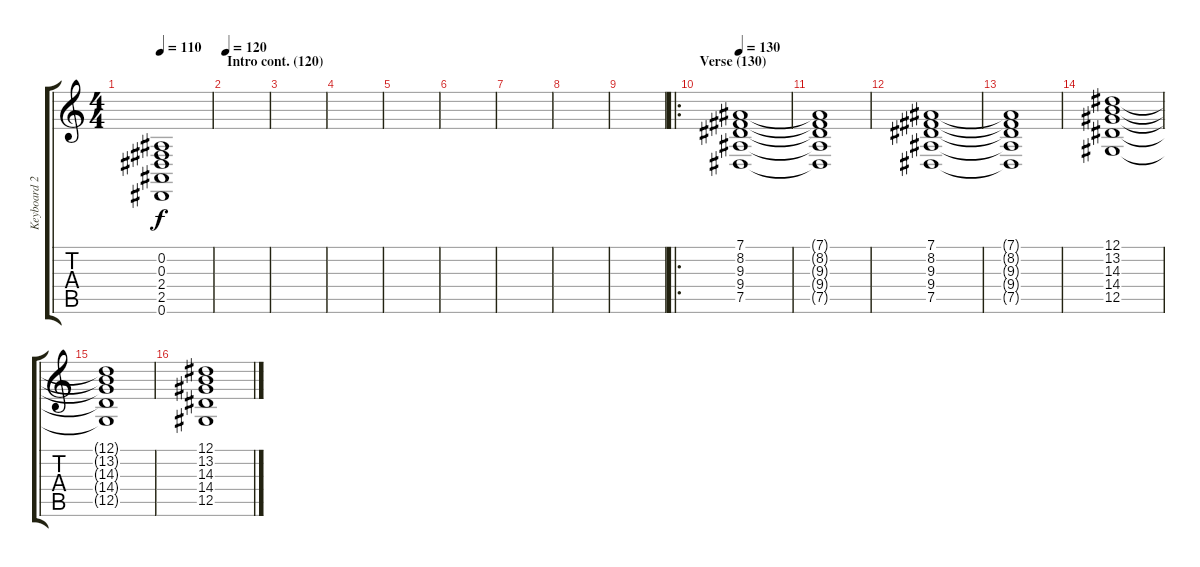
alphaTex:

\track ("Keyboard 2" "Keyboard 2") {instrument stringensemble2}
\staff {score tabs}
\tuning (Eb4 Bb3 Gb3 Db3 Ab2 Eb2) {hide}
\ts (4 4)
\tempo 110
\clef g2
\ks c
(0.2{t} 0.3{t} 2.4{t} 2.5{t} 0.6{t}).1{dy f} |
\section ("" "Intro cont. (120)")
\tempo 120
|
|
|
|
|
|
|
|
\ro
\section ("" "Verse (130)")
\tempo 130
(7.1 8.2 9.3 9.4 7.5).1 |
(7.1{t} 8.2{t} 9.3{t} 9.4{t} 7.5{t}).1 |
(7.1 8.2 9.3 9.4 7.5).1 |
(7.1{t} 8.2{t} 9.3{t} 9.4{t} 7.5{t}).1 |
(12.1 13.2 14.3 14.4 12.5).1 |
(12.1{t} 13.2{t} 14.3{t} 14.4{t} 12.5{t}).1 |
(12.1 13.2 14.3 14.4 12.5).1
